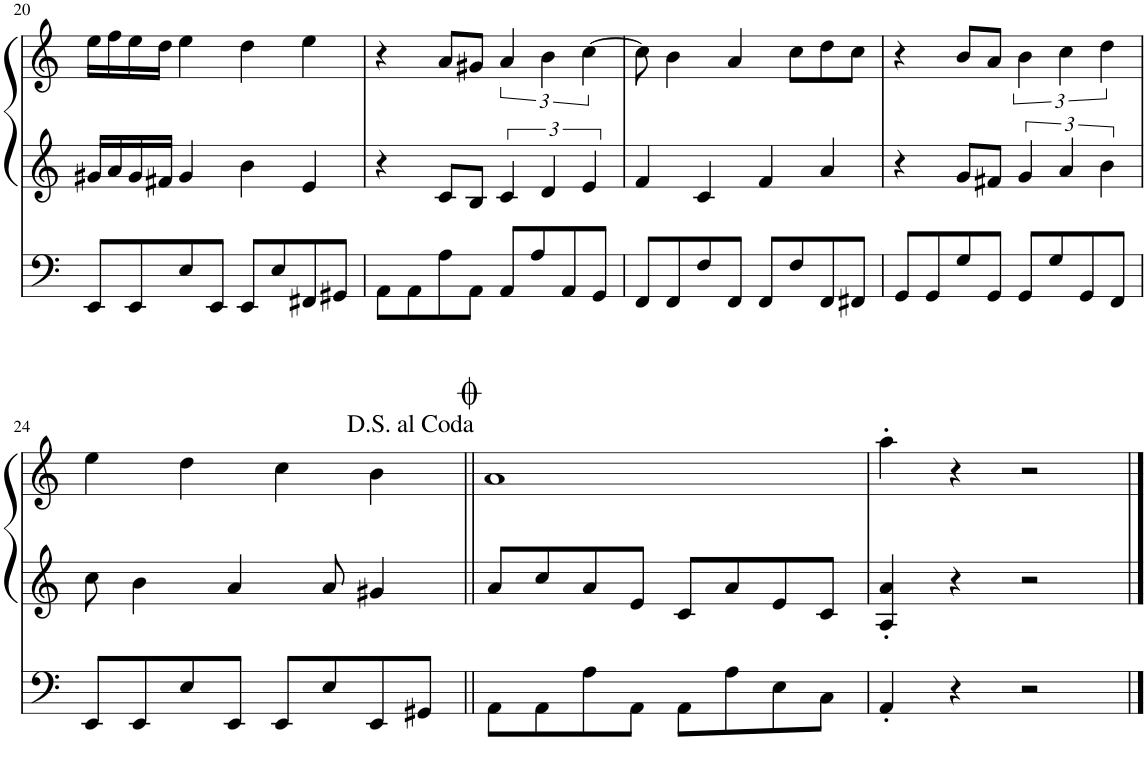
**kern	**kern	**kern
*part2	*part1	*part1
*staff3	*staff2	*staff1
*I"Sintetizzatore Bass	*I"Sintetizzatore Square	*
!!LO:PB:g=z
*clefF4	*clefG2	*clefG2
*k[]	*k[]	*k[]
*M4/4	*M4/4	*M4/4
=20	=20	=20
8EE/L	16g#X/LL	16ee\LL
.	16a/	16ff\
8EE/	16g#/	16ee\
.	16f#X/JJ	16dd\JJ
8E/	4g#/	4ee\
8EE/J	.	.
8EE/L	4b\	4dd\
8E/	.	.
8FF#X/	4e/	4ee\
8GG#X/J	.	.
=21	=21	=21
8AA\L	4r	4r
8AA\	.	.
8A\	8c/L	8a/L
8AA\J	8B/J	8g#X/J
8AA/L	6c/	6a/
8A/	.	.
.	6d/	6b\
8AA/	.	.
.	6e/	[6cc\
8GG/J	.	.
=22	=22	=22
8FF/L	4f/	8cc\]
8FF/	.	4b\
8F/	4c/	.
8FF/J	.	4a/
8FF/L	4f/	.
8F/	.	8cc\L
8FF/	4a/	8dd\
8FF#X/J	.	8cc\J
=23	=23	=23
8GG/L	4r	4r
8GG/	.	.
8G/	8g/L	8b/L
8GG/J	8f#X/J	8a/J
8GG/L	6g/	6b\
8G/	.	.
.	6a/	6cc\
8GG/	.	.
.	6b\	6dd\
8FF/J	.	.
!!LO:LB:g=z
=24	=24	=24
8EE/L	8cc\	4ee\
8EE/	4b\	.
8E/	.	4dd\
8EE/J	4a/	.
8EE/L	.	4cc\
8E/	8a/	.
8EE/	4g#X/	4b\
8GG#X/J	.	.
=25||	=25||	=25||
8AA\L	8a/L	1a
8AA\	8cc/	.
8A\	8a/	.
8AA\J	8e/J	.
8AA\L	8c/L	.
8A\	8a/	.
8E\	8e/	.
8C\J	8c/J	.
=26	=26	=26
4AA'/	4A/' 4a/'	4aa'\
4r	4r	4r
2r	2r	2r
==	==	==
*-	*-	*-
